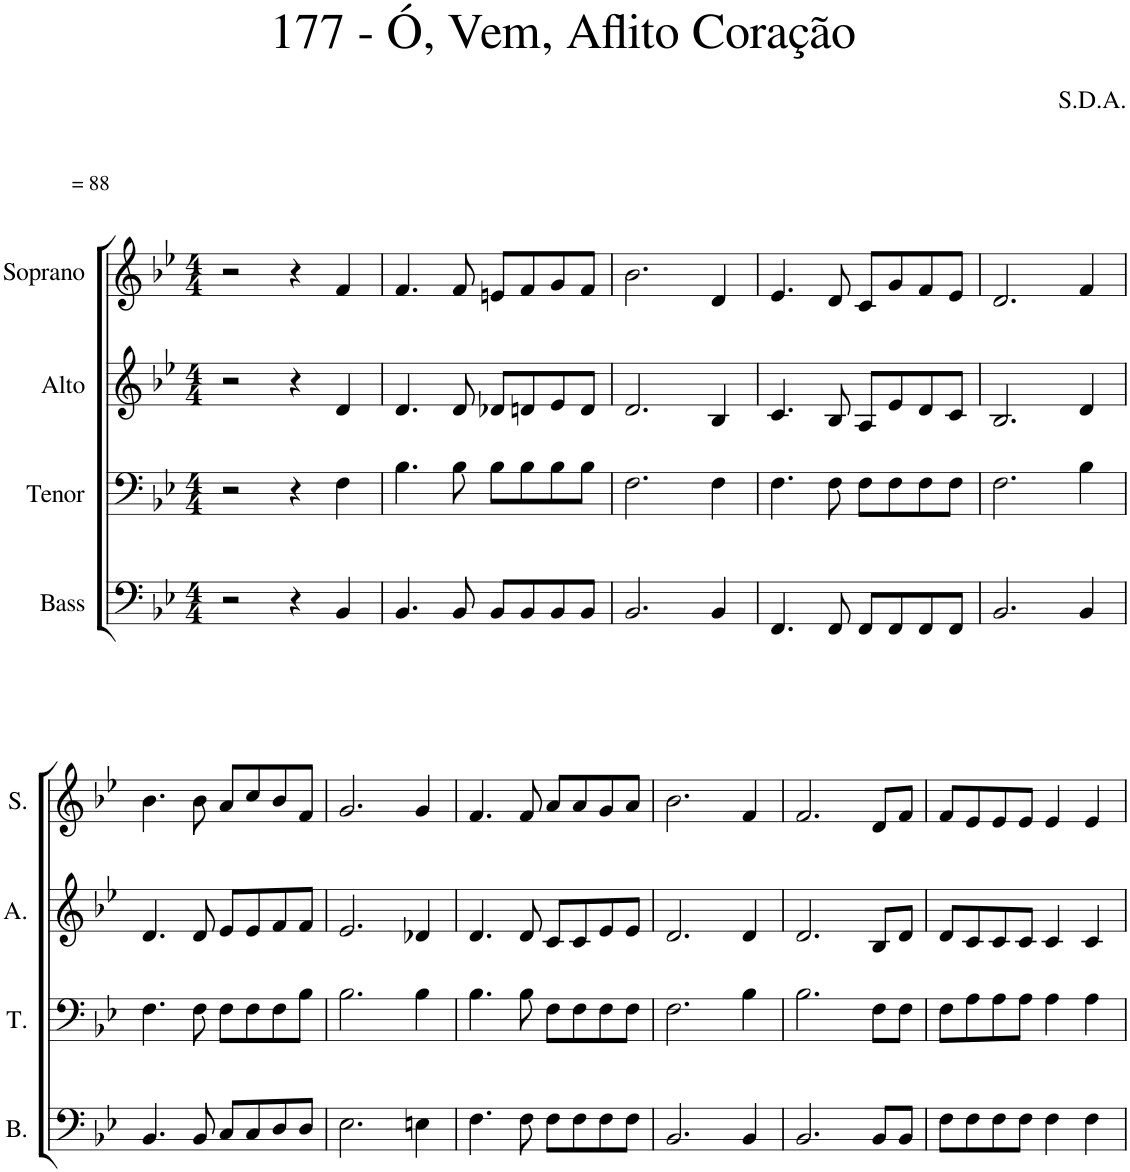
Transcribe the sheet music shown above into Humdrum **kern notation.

**kern	**kern	**kern	**kern
*part4	*part3	*part2	*part1
*staff4	*staff3	*staff2	*staff1
*I"Bass	*I"Tenor	*I"Alto	*I"Soprano
*I'B.	*I'T.	*I'A.	*I'S.
*clefF4	*clefF4	*clefG2	*clefG2
*k[b-e-]	*k[b-e-]	*k[b-e-]	*k[b-e-]
*M4/4	*M4/4	*M4/4	*M4/4
=1	=1	=1	=1
!	!	!	!LO:TX:a:t== 88
2r	2r	2r	2r
4r	4r	4r	4r
4BB-/	4F\	4d/	4f/
=2	=2	=2	=2
4.BB-/	4.B-\	4.d/	4.f/
8BB-/	8B-\	8d/	8f/
8BB-/L	8B-\L	8d-X/L	8en/L
8BB-/	8B-\	8dn/	8f/
8BB-/	8B-\	8e-/	8g/
8BB-/J	8B-\J	8d/J	8f/J
=3	=3	=3	=3
2.BB-/	2.F\	2.d/	2.b-\
4BB-/	4F\	4B-/	4d/
=4	=4	=4	=4
4.FF/	4.F\	4.c/	4.e-/
8FF/	8F\	8B-/	8d/
8FF/L	8F\L	8A/L	8c/L
8FF/	8F\	8e-/	8g/
8FF/	8F\	8d/	8f/
8FF/J	8F\J	8c/J	8e-/J
=5	=5	=5	=5
2.BB-/	2.F\	2.B-/	2.d/
4BB-/	4B-\	4d/	4f/
!!LO:LB:g=z
=6	=6	=6	=6
4.BB-/	4.F\	4.d/	4.b-\
8BB-/	8F\	8d/	8b-\
8C/L	8F\L	8e-/L	8a/L
8C/	8F\	8e-/	8cc/
8D/	8F\	8f/	8b-/
8D/J	8B-\J	8f/J	8f/J
=7	=7	=7	=7
2.E-\	2.B-\	2.e-/	2.g/
4En\	4B-\	4d-X/	4g/
=8	=8	=8	=8
4.F\	4.B-\	4.d/	4.f/
8F\	8B-\	8d/	8f/
8F\L	8F\L	8c/L	8a/L
8F\	8F\	8c/	8a/
8F\	8F\	8e-/	8g/
8F\J	8F\J	8e-/J	8a/J
=9	=9	=9	=9
2.BB-/	2.F\	2.d/	2.b-\
4BB-/	4B-\	4d/	4f/
=10	=10	=10	=10
2.BB-/	2.B-\	2.d/	2.f/
8BB-/L	8F\L	8B-/L	8d/L
8BB-/J	8F\J	8d/J	8f/J
=11	=11	=11	=11
8F\L	8F\L	8d/L	8f/L
8F\	8A\	8c/	8e-/
8F\	8A\	8c/	8e-/
8F\J	8A\J	8c/J	8e-/J
4F\	4A\	4c/	4e-/
4F\	4A\	4c/	4e-/
=	=	=	=
*-	*-	*-	*-
